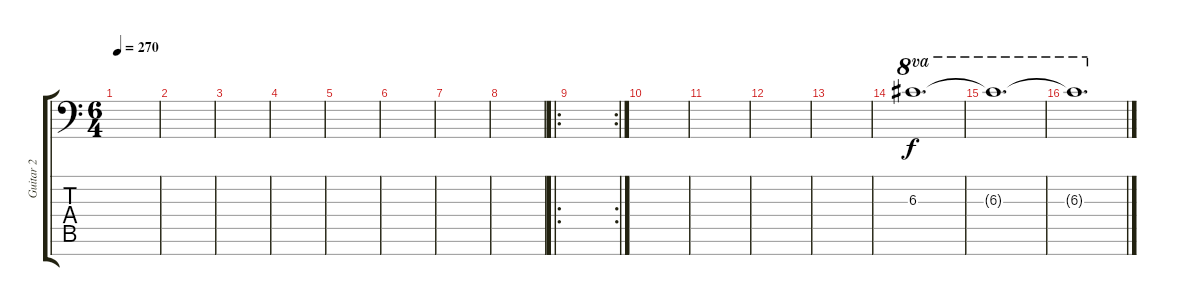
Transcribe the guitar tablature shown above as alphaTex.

\track ("Guitar 2" "Guitar 2") {instrument overdrivenguitar}
\staff {score tabs}
\tuning (E4 C4 G3 C3 G2 C2 G1) {hide}
\ts (6 4)
\tempo 270
\clef f4
\ks c
|
|
|
|
|
|
|
|
\ro
\rc 2
|
|
|
|
|
6.3.1{d ot 8va} |
6.3{t}.1{d ot 8va} |
6.3{t}.1{d ot 8va}
